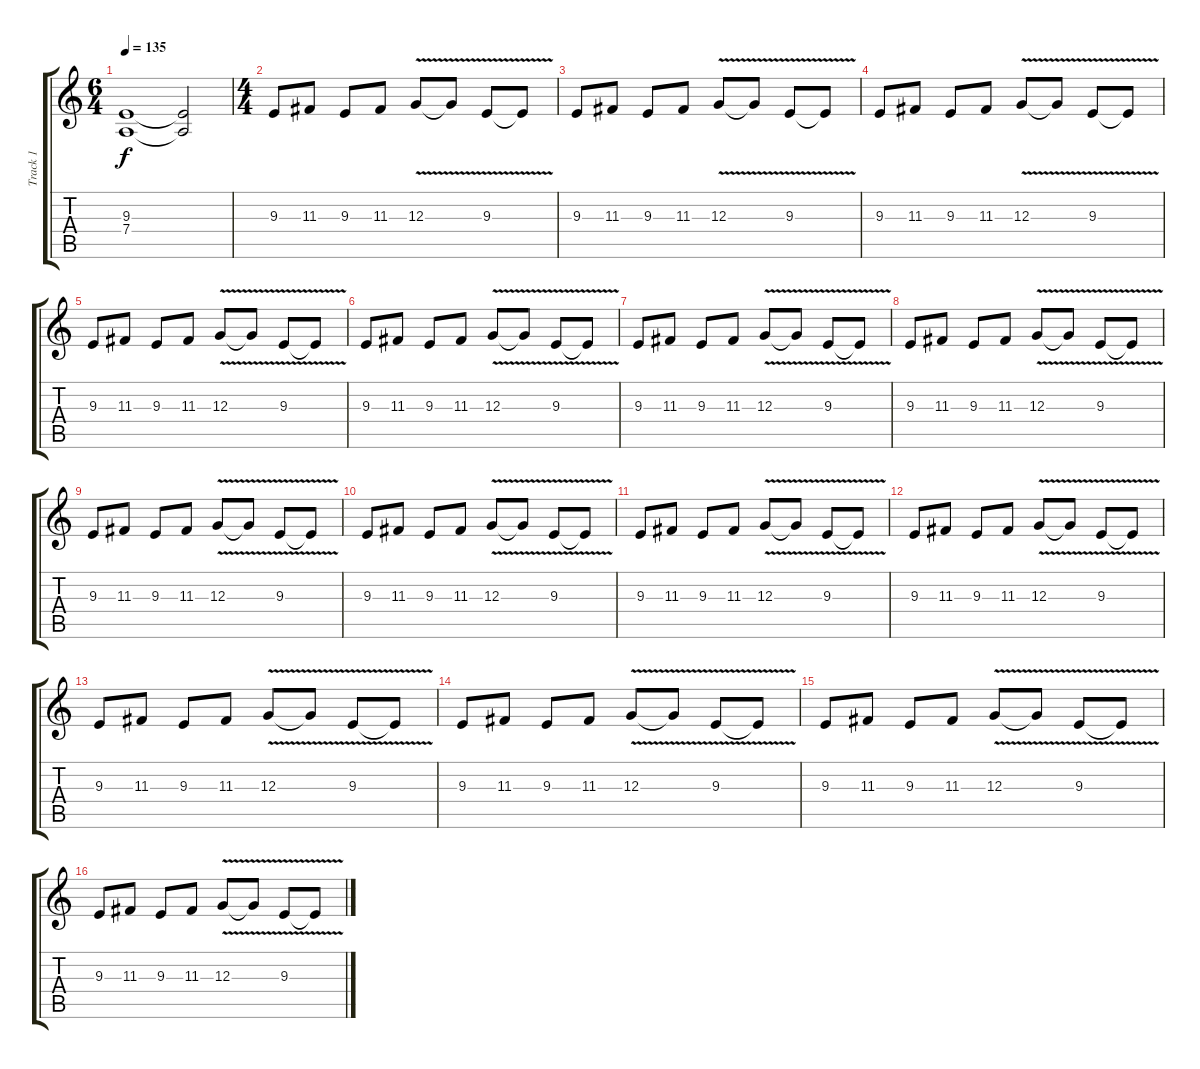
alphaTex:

\track ("Track 1" "Track 1") {instrument fiddle}
\staff {score tabs}
\tuning (E4 B3 G3 D3 A2 E2) {hide}
\ts (6 4)
\tempo 135
\clef g2
\ks c
(9.3 7.4).1{dy f} (9.3{t} 7.4{t}).2 |
\ts (4 4)
9.3.8 11.3.8 9.3.8 11.3.8 12.3{v}.8 12.3{t}.8 9.3{v}.8 9.3{t}.8 |
9.3.8 11.3.8 9.3.8 11.3.8 12.3{v}.8 12.3{t}.8 9.3{v}.8 9.3{t}.8 |
9.3.8 11.3.8 9.3.8 11.3.8 12.3{v}.8 12.3{t}.8 9.3{v}.8 9.3{t}.8 |
9.3.8 11.3.8 9.3.8 11.3.8 12.3{v}.8 12.3{t}.8 9.3{v}.8 9.3{t}.8 |
9.3.8 11.3.8 9.3.8 11.3.8 12.3{v}.8 12.3{t}.8 9.3{v}.8 9.3{t}.8 |
9.3.8 11.3.8 9.3.8 11.3.8 12.3{v}.8 12.3{t}.8 9.3{v}.8 9.3{t}.8 |
9.3.8 11.3.8 9.3.8 11.3.8 12.3{v}.8 12.3{t}.8 9.3{v}.8 9.3{t}.8 |
9.3.8 11.3.8 9.3.8 11.3.8 12.3{v}.8 12.3{t}.8 9.3{v}.8 9.3{t}.8 |
9.3.8 11.3.8 9.3.8 11.3.8 12.3{v}.8 12.3{t}.8 9.3{v}.8 9.3{t}.8 |
9.3.8 11.3.8 9.3.8 11.3.8 12.3{v}.8 12.3{t}.8 9.3{v}.8 9.3{t}.8 |
9.3.8 11.3.8 9.3.8 11.3.8 12.3{v}.8 12.3{t}.8 9.3{v}.8 9.3{t}.8 |
9.3.8 11.3.8 9.3.8 11.3.8 12.3{v}.8 12.3{t}.8 9.3{v}.8 9.3{t}.8 |
9.3.8 11.3.8 9.3.8 11.3.8 12.3{v}.8 12.3{t}.8 9.3{v}.8 9.3{t}.8 |
9.3.8 11.3.8 9.3.8 11.3.8 12.3{v}.8 12.3{t}.8 9.3{v}.8 9.3{t}.8 |
9.3.8 11.3.8 9.3.8 11.3.8 12.3{v}.8 12.3{t}.8 9.3{v}.8 9.3{t}.8
